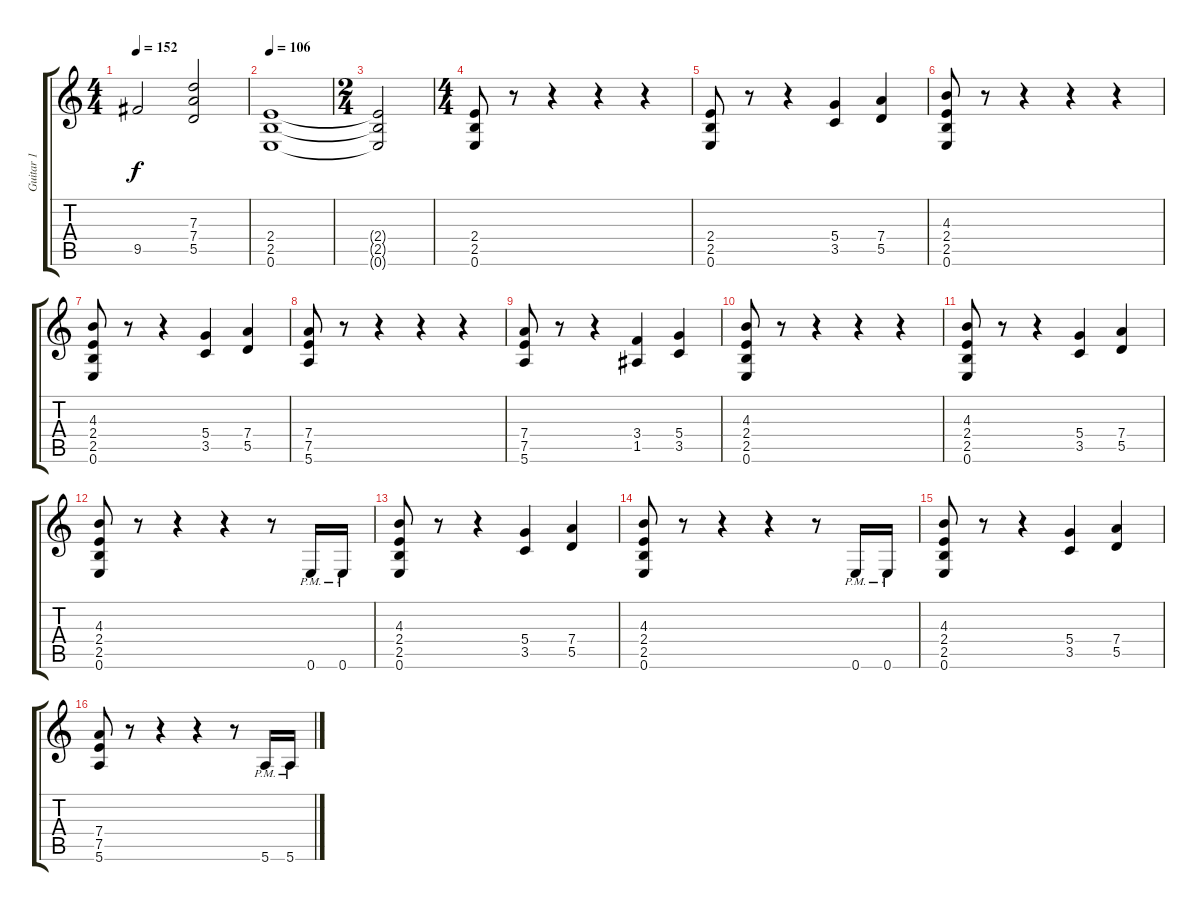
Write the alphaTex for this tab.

\track ("Guitar 1" "Guitar 1") {instrument distortionguitar}
\staff {score tabs}
\tuning (E4 B3 G3 D3 A2 E2) {hide}
\ts (4 4)
\tempo 152
\clef g2
\ks c
9.5.2{dy f} (7.3 7.4 5.5).2 |
\tempo 106
(2.4 2.5 0.6).1 |
\ts (2 4)
(2.4{t} 2.5{t} 0.6{t}).2 |
\ts (4 4)
(2.4 2.5 0.6).8 r.8 r.4 r.4 r.4 |
(2.4 2.5 0.6).8 r.8 r.4 (5.4 3.5).4 (7.4 5.5).4 |
(4.3 2.4 2.5 0.6).8 r.8 r.4 r.4 r.4 |
(4.3 2.4 2.5 0.6).8 r.8 r.4 (5.4 3.5).4 (7.4 5.5).4 |
(7.4 7.5 5.6).8 r.8 r.4 r.4 r.4 |
(7.4 7.5 5.6).8 r.8 r.4 (3.4 1.5).4 (5.4 3.5).4 |
(4.3 2.4 2.5 0.6).8 r.8 r.4 r.4 r.4 |
(4.3 2.4 2.5 0.6).8 r.8 r.4 (5.4 3.5).4 (7.4 5.5).4 |
(4.3 2.4 2.5 0.6).8 r.8 r.4 r.4 r.8 0.6{pm}.16 0.6{pm}.16 |
(4.3 2.4 2.5 0.6).8 r.8 r.4 (5.4 3.5).4 (7.4 5.5).4 |
(4.3 2.4 2.5 0.6).8 r.8 r.4 r.4 r.8 0.6{pm}.16 0.6{pm}.16 |
(4.3 2.4 2.5 0.6).8 r.8 r.4 (5.4 3.5).4 (7.4 5.5).4 |
(7.4 7.5 5.6).8 r.8 r.4 r.4 r.8 5.6{pm}.16 5.6{pm}.16
